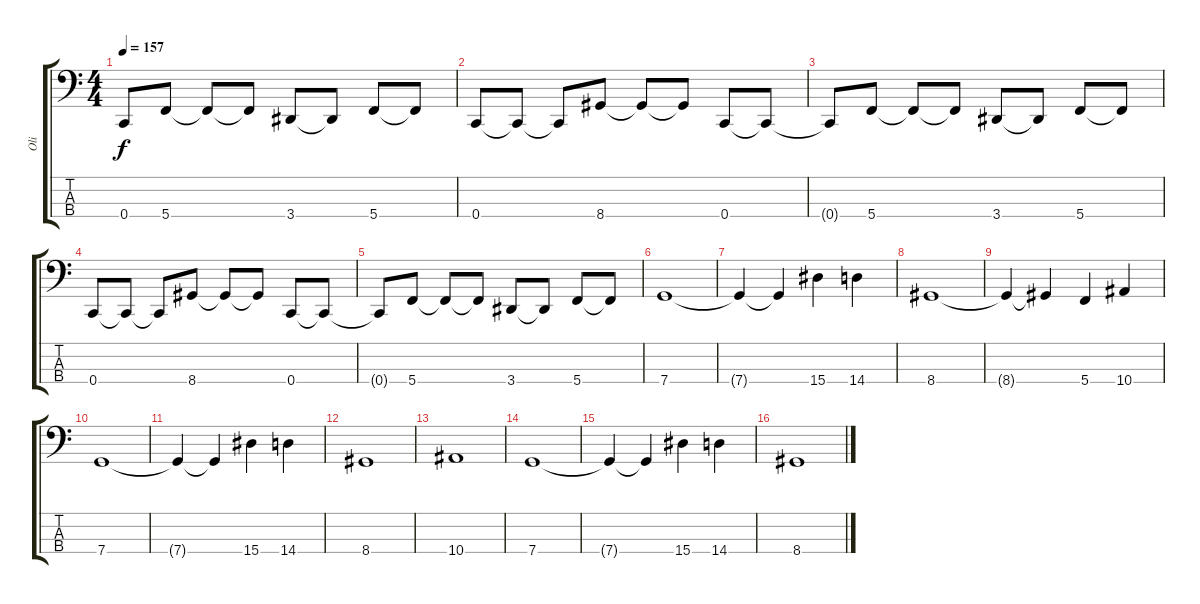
\track ("Oli" "Oli") {instrument electricbassfinger}
\staff {score tabs}
\tuning (F2 C2 G1 C1) {hide}
\ts (4 4)
\tempo 157
\clef f4
\ks c
0.4{t}.8{dy f} 5.4.8 5.4{t}.8 5.4{t}.8 3.4.8 3.4{t}.8 5.4.8 5.4{t}.8 |
0.4.8 0.4{t}.8 0.4{t}.8 8.4.8 8.4{t}.8 8.4{t}.8 0.4.8 0.4{t}.8 |
0.4{t}.8 5.4.8 5.4{t}.8 5.4{t}.8 3.4.8 3.4{t}.8 5.4.8 5.4{t}.8 |
0.4.8 0.4{t}.8 0.4{t}.8 8.4.8 8.4{t}.8 8.4{t}.8 0.4.8 0.4{t}.8 |
0.4{t}.8 5.4.8 5.4{t}.8 5.4{t}.8 3.4.8 3.4{t}.8 5.4.8 5.4{t}.8 |
7.4.1 |
7.4{t}.4 7.4{t}.4 15.4.4 14.4.4 |
8.4.1 |
8.4{t}.4 8.4{t}.4 5.4.4 10.4.4 |
7.4.1 |
7.4{t}.4 7.4{t}.4 15.4.4 14.4.4 |
8.4.1 |
10.4.1 |
7.4.1{lyrics (0 "") lyrics (1 "") lyrics (2 "") lyrics (3 "") lyrics (4 "")} |
7.4{t}.4 7.4{t}.4 15.4.4 14.4.4 |
8.4.1
